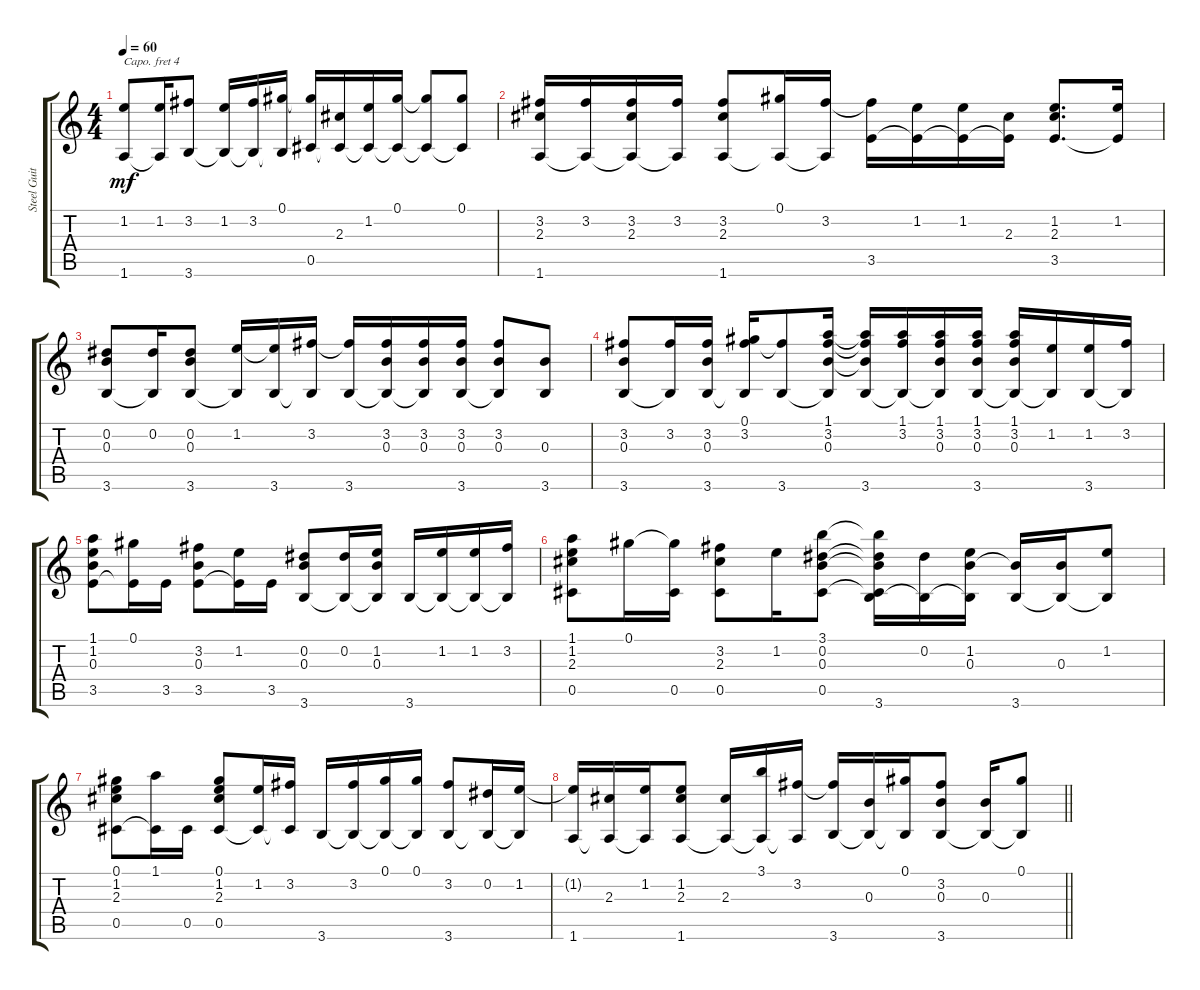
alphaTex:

\track ("Steel Guitar" "Steel Guit") {instrument acousticguitarsteel}
\staff {score tabs}
\capo 4
\tuning (E4 B3 G3 D3 A2 E2) {hide}
\ts (4 4)
\tempo 60
\clef g2
\ks c
(1.2 1.6).8{dy mf} (1.2 1.6{t}).16 (3.2 3.6).8 (1.2 3.6{t}).16 (3.2 3.6{t}).16 (0.1 3.6{t}).16 (0.1{t} 0.5).16 (2.3 0.5{t}).16 (1.2 0.5{t}).16 (0.1 0.5{t}).16 (0.1{t} 0.5{t}).8 (0.1 0.5{t}).8 |
(3.2 2.3 1.6).16 (3.2 1.6{t}).16 (3.2 2.3 1.6{t}).16 (3.2 1.6{t}).16 (3.2 2.3 1.6).8 (0.1 1.6{t}).16 (3.2 1.6{t}).16 (3.2{t} 3.5).16 (1.2 3.5{t}).16 (1.2 3.5{t}).16 (2.3 3.5{t}).16 (1.2 2.3 3.5).8{d} (1.2 3.5{t}).16 |
(0.2 0.3 3.6).8 (0.2 3.6{t}).16 (0.2 0.3 3.6).8 (1.2 3.6{t}).16 (1.2{t} 3.6).16 (3.2 3.6{t}).16 (3.2{t} 3.6).16 (3.2 0.3 3.6{t}).16 (3.2 0.3 3.6{t}).16 (3.2 0.3 3.6).16 (3.2 0.3 3.6{t}).8 (0.3 3.6).8 |
(3.2 0.3 3.6).8 (3.2 3.6{t}).16 (3.2 0.3 3.6).16 (0.1 3.2 3.6{t}).16 (3.2{t} 3.6).8 (1.1 3.2 0.3 3.6{t}).16 (1.1{t} 3.2{t} 0.3{t} 3.6).16 (1.1 3.2 3.6{t}).16 (1.1 3.2 0.3 3.6{t}).16 (1.1 3.2 0.3 3.6).16 (1.1 3.2 0.3 3.6{t}).16 (1.2 3.6{t}).16 (1.2 3.6).16 (3.2 3.6{t}).16 |
(1.1 1.2 0.3 3.5).8 (0.1 3.5{t}).16 3.5.16 (3.2 0.3 3.5).8 (1.2 3.5{t}).16 3.5.16 (0.2 0.3 3.6).8 (0.2 3.6{t}).16 (1.2 0.3 3.6{t}).16 3.6.16 (1.2 3.6{t}).16 (1.2 3.6{t}).16 (3.2 3.6{t}).16 |
(1.1 1.2 2.3 0.5).8 0.1.16 (0.1{t} 0.5).16 (3.2 2.3 0.5).8 1.2.16 (3.1 0.2 0.3 0.5).8 (3.1{t} 0.2{t} 0.3{t} 0.5{t} 3.6).16 (0.2 3.6{t}).16 (1.2 0.3 3.6{t}).16 (0.3{t} 3.6).16 (0.3 3.6{t}).16 (1.2 3.6{t}).8 |
(0.1 1.2 2.3 0.5).8 (1.1 0.5{t}).16 0.5.16 (0.1 1.2 2.3 0.5).8 (1.2 0.5{t}).16 (3.2 0.5{t}).16 3.6.16 (3.2 3.6{t}).16 (0.1 3.6{t}).16 (0.1 3.6{t}).16 (3.2 3.6).8 (0.2 3.6{t}).16 (1.2 3.6{t}).16 |
\barLineRight lightlight
(1.2{t} 1.6).16 (2.3 1.6{t}).16 (1.2 1.6{t}).16 (1.2 2.3 1.6).8 (2.3 1.6{t}).16 (3.1 1.6{t}).16 (3.2 1.6{t}).16 (3.2{t} 3.6).16 (0.3 3.6{t}).16 (0.1 3.6{t}).16 (3.2 0.3 3.6).8 (0.3 3.6{t}).16 (0.1 3.6{t}).8
